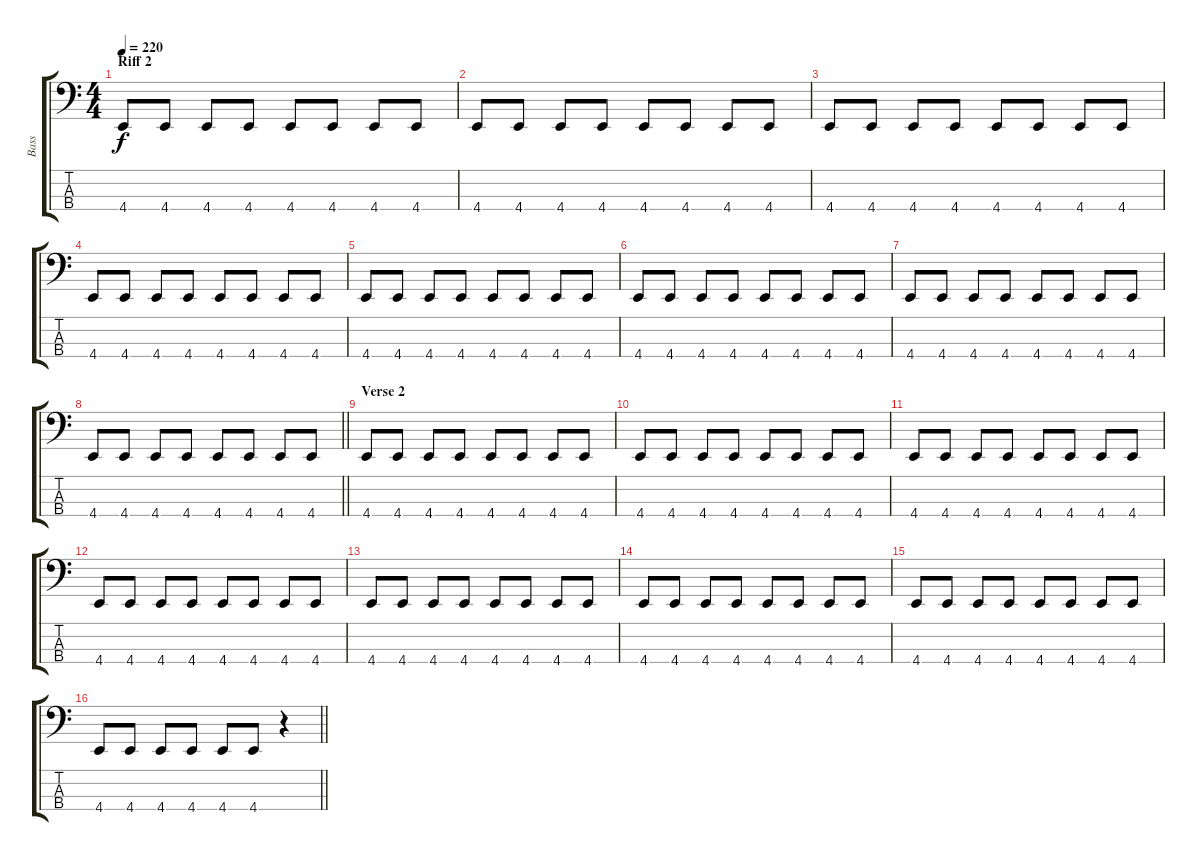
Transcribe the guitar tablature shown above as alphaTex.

\track ("Bass" "Bass") {instrument electricbasspick}
\staff {score tabs}
\tuning (Eb2 Bb1 F1 C1) {hide}
\ts (4 4)
\section ("" "Riff 2")
\tempo 220
\clef f4
\ks c
4.4.8{dy f} 4.4.8 4.4.8 4.4.8 4.4.8 4.4.8 4.4.8 4.4.8 |
4.4.8 4.4.8 4.4.8 4.4.8 4.4.8 4.4.8 4.4.8 4.4.8 |
4.4.8 4.4.8 4.4.8 4.4.8 4.4.8 4.4.8 4.4.8 4.4.8 |
4.4.8 4.4.8 4.4.8 4.4.8 4.4.8 4.4.8 4.4.8 4.4.8 |
4.4.8 4.4.8 4.4.8 4.4.8 4.4.8 4.4.8 4.4.8 4.4.8 |
4.4.8 4.4.8 4.4.8 4.4.8 4.4.8 4.4.8 4.4.8 4.4.8 |
4.4.8 4.4.8 4.4.8 4.4.8 4.4.8 4.4.8 4.4.8 4.4.8 |
\barLineRight lightlight
4.4.8 4.4.8 4.4.8 4.4.8 4.4.8 4.4.8 4.4.8 4.4.8 |
\section ("" "Verse 2")
4.4.8 4.4.8 4.4.8 4.4.8 4.4.8 4.4.8 4.4.8 4.4.8 |
4.4.8 4.4.8 4.4.8 4.4.8 4.4.8 4.4.8 4.4.8 4.4.8 |
4.4.8 4.4.8 4.4.8 4.4.8 4.4.8 4.4.8 4.4.8 4.4.8 |
4.4.8 4.4.8 4.4.8 4.4.8 4.4.8 4.4.8 4.4.8 4.4.8 |
4.4.8 4.4.8 4.4.8 4.4.8 4.4.8 4.4.8 4.4.8 4.4.8 |
4.4.8 4.4.8 4.4.8 4.4.8 4.4.8 4.4.8 4.4.8 4.4.8 |
4.4.8 4.4.8 4.4.8 4.4.8 4.4.8 4.4.8 4.4.8 4.4.8 |
\barLineRight lightlight
4.4.8 4.4.8 4.4.8 4.4.8 4.4.8 4.4.8 r.4
